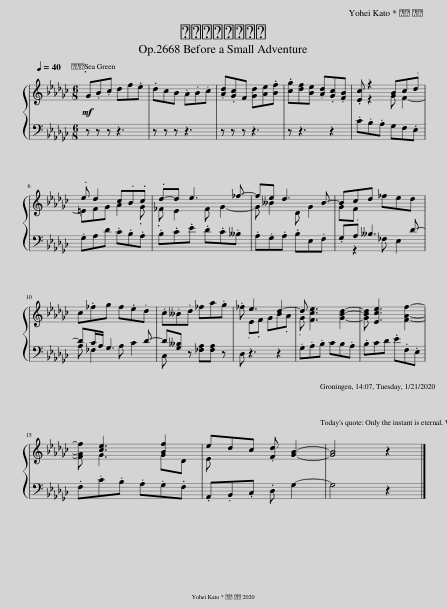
X:1
%%score { ( 1 3 ) | ( 2 4 ) }
L:1/8
Q:1/4=40
M:6/8
I:linebreak $
K:Gb
V:1 treble
V:3 treble
V:2 bass
V:4 bass
V:1
!mf! G.B.c df.e | .dcB .A.B.c | .[Ad].[Gc]F [Gd][Ae].[Bf] | .[cg][df][Be] .[Ad].[Gc].[FB] | .[Ec] z2 Bc.d |$ %5
 .e d2 c.B.c | .d-d e3 _f- | fe d3 __B- | Bcd _fed |$ c._fg f.e.d | %10
 .c.__B.d _fa.g | ._f e3 d2- | d [Fce]3 [GBd]2- | [GBd] [Ece]3 [FAf]2- |$ [FAf] [ce]3 [Bf]2 | %15
 edc .[Fd] [GB]2- | [GB]4 z2 |] %17
V:2
 z z z z3 | z z z z3 | z z z z3 | z z3 z2 | .C.B,.A, G,F,.E, |$ %5
 .G,A,D .C.B,.A, | .B,.C.E .D.C.__B, | .A,.G,.A, .B,E,.F, | .G,.A, __B,3 D- |$ DC/A,/ G,3 D- | %10
 D[G,__B,] z [_F,A,][F,A,] z | D, z3 z2 | .G,.A,.B, CB,.A, | .B,CD .E.F,.E, |$ .F,.C.B, .A,.G,.F, | %15
 .A,,.B,,.C, .D, G,2- | G,4 z2 |] %17
V:3
 x6 | x6 | x6 | x6 | x z2 G F2- |$ %5
 =EFG A2 .G | ._F E2 F G2- | G __B2 D G2 | GF x4 |$ x6 | %10
 x6 | x .E.F GB.A | .G x5 | x6 |$ x G3 GD | %15
 E x5 | x6 |] %17
V:4
 x6 | x6 | x6 | x6 | x6 |$ %5
 x6 | x6 | x6 | x z2 _F, E,2 |$ A, _F,2 A, C2 | %10
 C, x5 | x6 | x6 | x6 |$ x6 | %15
 x6 | x6 |] %17
